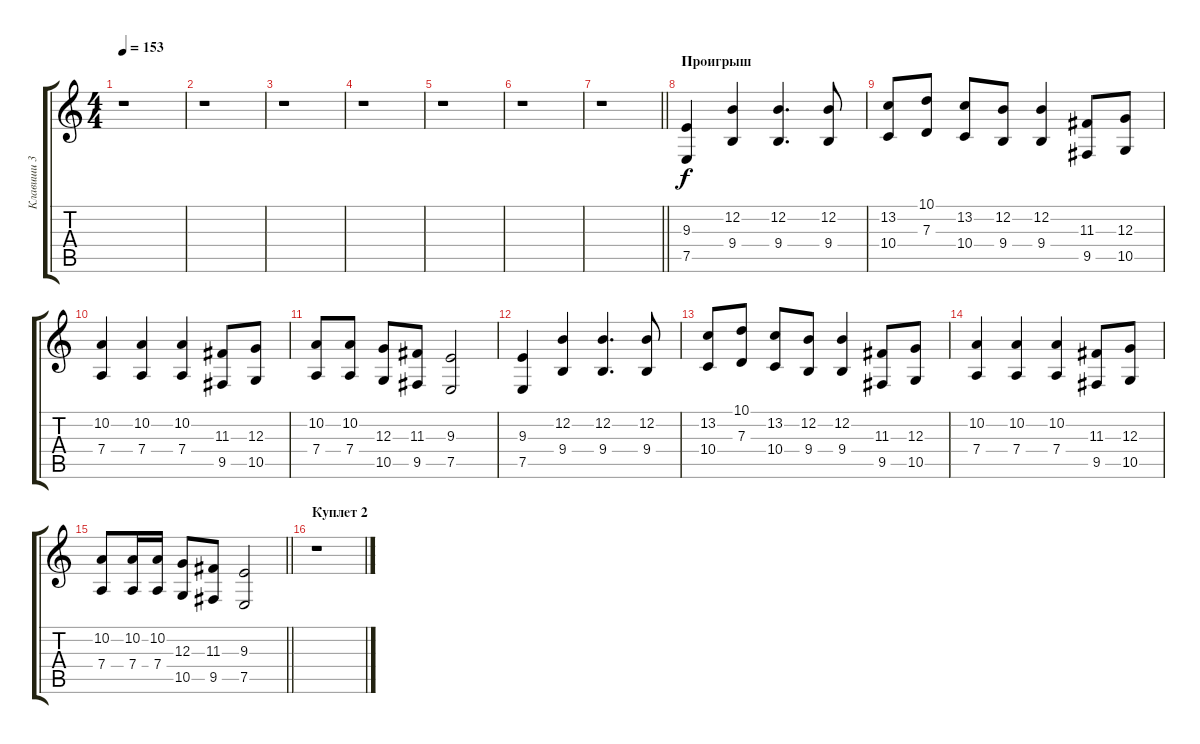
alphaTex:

\track ("Клавиши 3" "Клавиши 3") {instrument fx4atmosphere}
\staff {score tabs}
\tuning (E4 B3 G3 D3 A2 E2) {hide}
\ts (4 4)
\tempo 153
\clef g2
\ks c
r.1{dy f} |
r.1 |
r.1 |
r.1 |
r.1 |
r.1 |
\barLineRight lightlight
r.1 |
\section ("" "Проигрыш")
(9.3 7.5).4 (12.2 9.4).4 (12.2 9.4).4{d} (12.2 9.4).8 |
(13.2 10.4).8 (10.1 7.3).8 (13.2 10.4).8 (12.2 9.4).8 (12.2 9.4).4 (11.3 9.5).8 (12.3 10.5).8 |
(10.2 7.4).4 (10.2 7.4).4 (10.2 7.4).4 (11.3 9.5).8 (12.3 10.5).8 |
(10.2 7.4).8 (10.2 7.4).8 (12.3 10.5).8 (11.3 9.5).8 (9.3 7.5).2 |
(9.3 7.5).4 (12.2 9.4).4 (12.2 9.4).4{d} (12.2 9.4).8 |
(13.2 10.4).8 (10.1 7.3).8 (13.2 10.4).8 (12.2 9.4).8 (12.2 9.4).4 (11.3 9.5).8 (12.3 10.5).8 |
(10.2 7.4).4 (10.2 7.4).4 (10.2 7.4).4 (11.3 9.5).8 (12.3 10.5).8 |
\barLineRight lightlight
(10.2 7.4).8 (10.2 7.4).16 (10.2 7.4).16 (12.3 10.5).8 (11.3 9.5).8 (9.3 7.5).2 |
\section ("" "Куплет 2")
r.1
